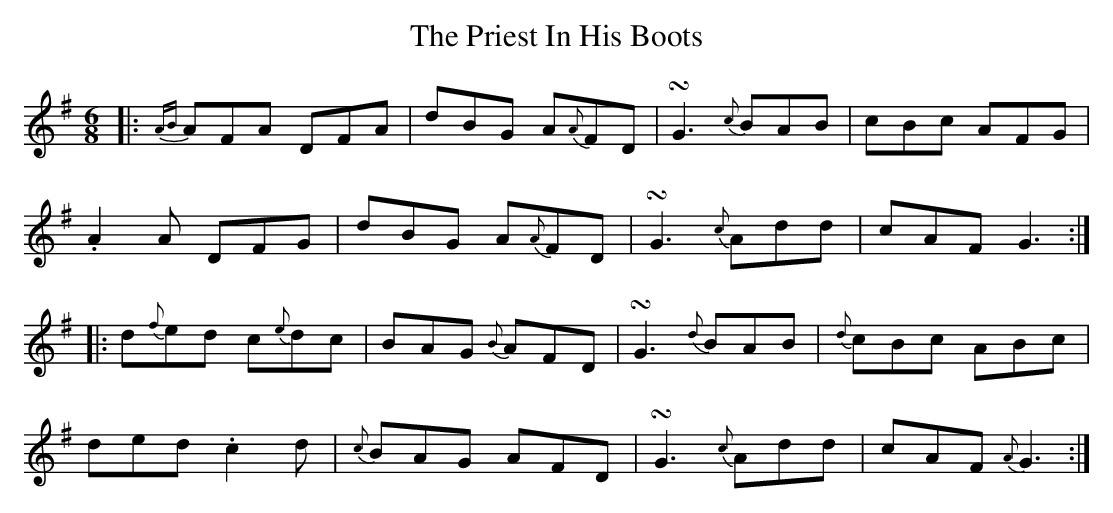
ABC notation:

X:1
T: The Priest In His Boots
M: 6/8
L: 1/8
K: Gmaj
|:{AB}AFA DFA | dBG A{A}FD | !turn!G3{c}BAB | cBc AFG |
.A2A DFG | dBG A{A}FD | !turn!G3 {c}Add | cAF G3 :|
|:d{f}ed c{e}dc | BAG {B}AFD |!turn!G3{d}BAB | {d}cBc ABc |
ded .c2d | {c}BAG AFD |!turn! G3{c}Add | cAF {A}G3 :|
